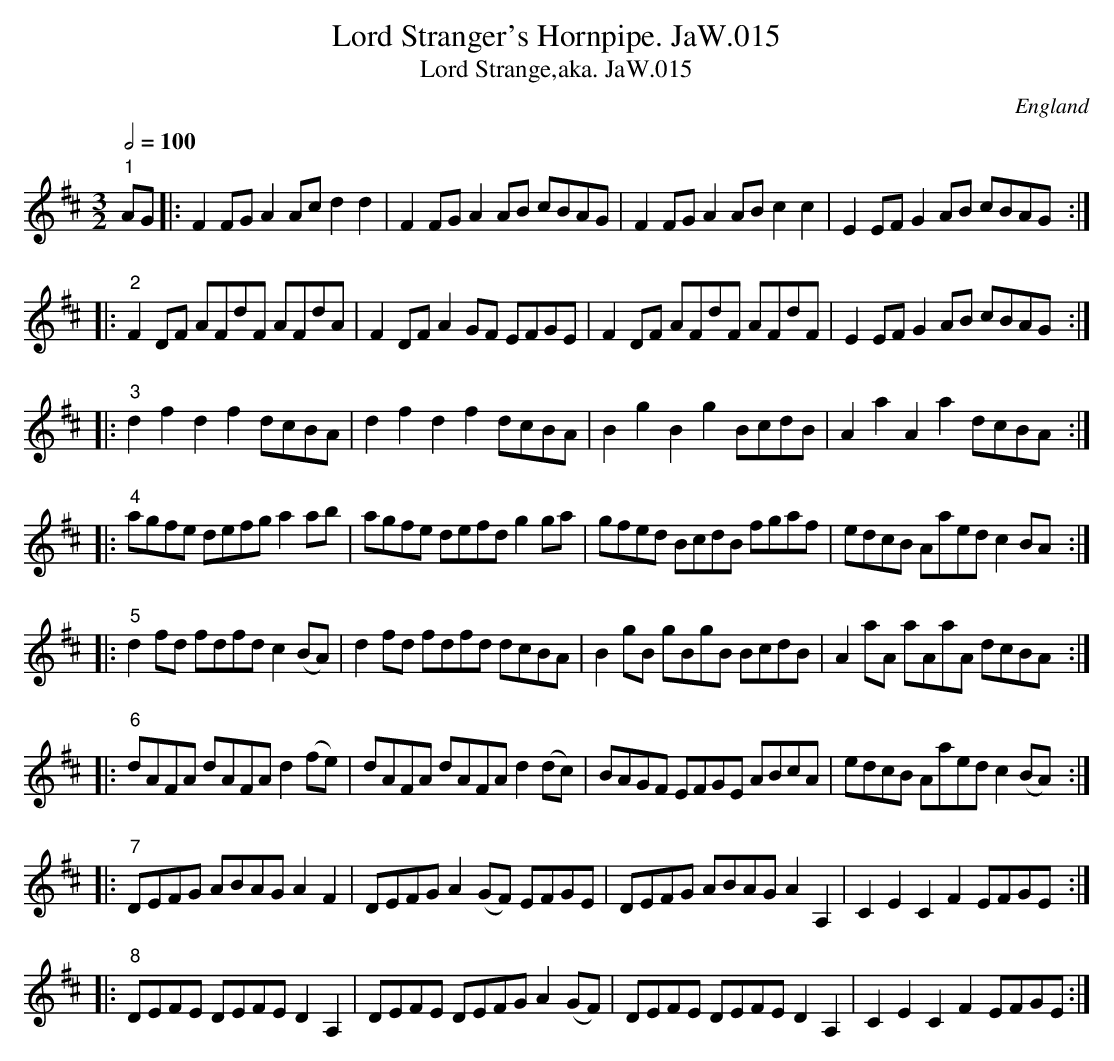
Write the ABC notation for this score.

X:1
T:Lord Stranger's Hornpipe. JaW.015
T:Lord Strange,aka. JaW.015
M:3/2
O:England
Q:1/2=100
K:D
"1"AG|:F2FG A2Ac d2d2|F2FG A2AB cBAG|\
F2FG A2AB c2c2|E2EF G2AB cBAG:|!
|:"2"F2DF AFdF AFdA|F2DF A2GF EFGE|\
F2DF AFdF AFdF|E2EF G2AB cBAG:|!
|:"3"d2f2 d2f2 dcBA|d2f2 d2f2 dcBA|\
B2g2 B2g2BcdB|A2a2 A2a2 dcBA:|!
|:"4"agfe defg a2ab|agfe defd g2ga|\
gfed BcdB fgaf|edcB Aaed c2BA:|!
|:"5"d2 fd fdfd c2(BA)|d2fd fdfd dcBA|\
B2gB gBgB BcdB|A2aA aAaA dcBA:|!
|:"6"dAFA dAFA d2(fe)|dAFA dAFA d2(dc)|\
BAGF EFGE ABcA|edcB Aaed c2(BA):|!
|:"7"DEFG ABAG A2F2|DEFG A2(GF) EFGE|\
DEFG ABAG A2A,2|C2E2 C2F2 EFGE:|!
|:"8"DEFE DEFE D2A,2|DEFE DEFG A2(GF)|\
DEFE DEFE D2A,2|C2E2 C2F2 EFGE:|
